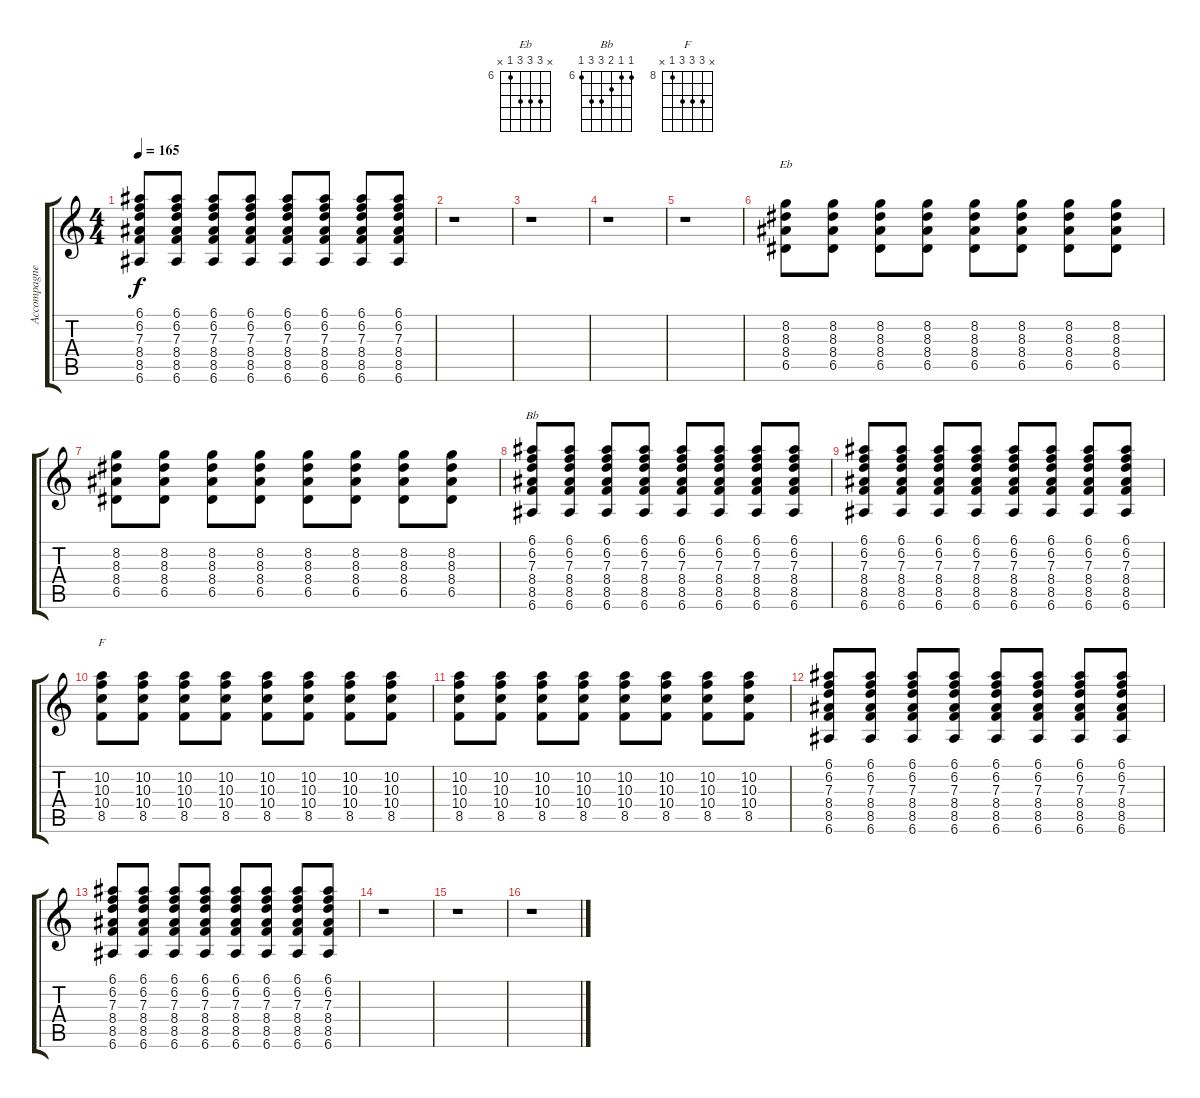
\track ("Accompagnement" "Accompagne") {instrument acousticguitarnylon}
\staff {score tabs}
\tuning (E4 B3 G3 D3 A2 E2) {hide}
\chord ("Eb" x 8 8 8 6 x) {firstfret 6}
\chord ("Bb" 6 6 7 8 8 6) {firstfret 6}
\chord ("F" x 10 10 10 8 x) {firstfret 8}
\ts (4 4)
\tempo 165
\clef g2
\ks c
(6.1 6.2 7.3 8.4 8.5 6.6).8{dy f} (6.1 6.2 7.3 8.4 8.5 6.6).8 (6.1 6.2 7.3 8.4 8.5 6.6).8 (6.1 6.2 7.3 8.4 8.5 6.6).8 (6.1 6.2 7.3 8.4 8.5 6.6).8 (6.1 6.2 7.3 8.4 8.5 6.6).8 (6.1 6.2 7.3 8.4 8.5 6.6).8 (6.1 6.2 7.3 8.4 8.5 6.6).8 |
r.1 |
r.1 |
r.1 |
r.1 |
(8.2 8.3 8.4 6.5).8{ch "Eb"} (8.2 8.3 8.4 6.5).8 (8.2 8.3 8.4 6.5).8 (8.2 8.3 8.4 6.5).8 (8.2 8.3 8.4 6.5).8 (8.2 8.3 8.4 6.5).8 (8.2 8.3 8.4 6.5).8 (8.2 8.3 8.4 6.5).8 |
(8.2 8.3 8.4 6.5).8 (8.2 8.3 8.4 6.5).8 (8.2 8.3 8.4 6.5).8 (8.2 8.3 8.4 6.5).8 (8.2 8.3 8.4 6.5).8 (8.2 8.3 8.4 6.5).8 (8.2 8.3 8.4 6.5).8 (8.2 8.3 8.4 6.5).8 |
(6.1 6.2 7.3 8.4 8.5 6.6).8{ch "Bb"} (6.1 6.2 7.3 8.4 8.5 6.6).8 (6.1 6.2 7.3 8.4 8.5 6.6).8 (6.1 6.2 7.3 8.4 8.5 6.6).8 (6.1 6.2 7.3 8.4 8.5 6.6).8 (6.1 6.2 7.3 8.4 8.5 6.6).8 (6.1 6.2 7.3 8.4 8.5 6.6).8 (6.1 6.2 7.3 8.4 8.5 6.6).8 |
(6.1 6.2 7.3 8.4 8.5 6.6).8 (6.1 6.2 7.3 8.4 8.5 6.6).8 (6.1 6.2 7.3 8.4 8.5 6.6).8 (6.1 6.2 7.3 8.4 8.5 6.6).8 (6.1 6.2 7.3 8.4 8.5 6.6).8 (6.1 6.2 7.3 8.4 8.5 6.6).8 (6.1 6.2 7.3 8.4 8.5 6.6).8 (6.1 6.2 7.3 8.4 8.5 6.6).8 |
(10.2 10.3 10.4 8.5).8{ch "F"} (10.2 10.3 10.4 8.5).8 (10.2 10.3 10.4 8.5).8 (10.2 10.3 10.4 8.5).8 (10.2 10.3 10.4 8.5).8 (10.2 10.3 10.4 8.5).8 (10.2 10.3 10.4 8.5).8 (10.2 10.3 10.4 8.5).8 |
(10.2 10.3 10.4 8.5).8 (10.2 10.3 10.4 8.5).8 (10.2 10.3 10.4 8.5).8 (10.2 10.3 10.4 8.5).8 (10.2 10.3 10.4 8.5).8 (10.2 10.3 10.4 8.5).8 (10.2 10.3 10.4 8.5).8 (10.2 10.3 10.4 8.5).8 |
(6.1 6.2 7.3 8.4 8.5 6.6).8 (6.1 6.2 7.3 8.4 8.5 6.6).8 (6.1 6.2 7.3 8.4 8.5 6.6).8 (6.1 6.2 7.3 8.4 8.5 6.6).8 (6.1 6.2 7.3 8.4 8.5 6.6).8 (6.1 6.2 7.3 8.4 8.5 6.6).8 (6.1 6.2 7.3 8.4 8.5 6.6).8 (6.1 6.2 7.3 8.4 8.5 6.6).8 |
(6.1 6.2 7.3 8.4 8.5 6.6).8 (6.1 6.2 7.3 8.4 8.5 6.6).8 (6.1 6.2 7.3 8.4 8.5 6.6).8 (6.1 6.2 7.3 8.4 8.5 6.6).8 (6.1 6.2 7.3 8.4 8.5 6.6).8 (6.1 6.2 7.3 8.4 8.5 6.6).8 (6.1 6.2 7.3 8.4 8.5 6.6).8 (6.1 6.2 7.3 8.4 8.5 6.6).8 |
r.1 |
r.1 |
r.1
